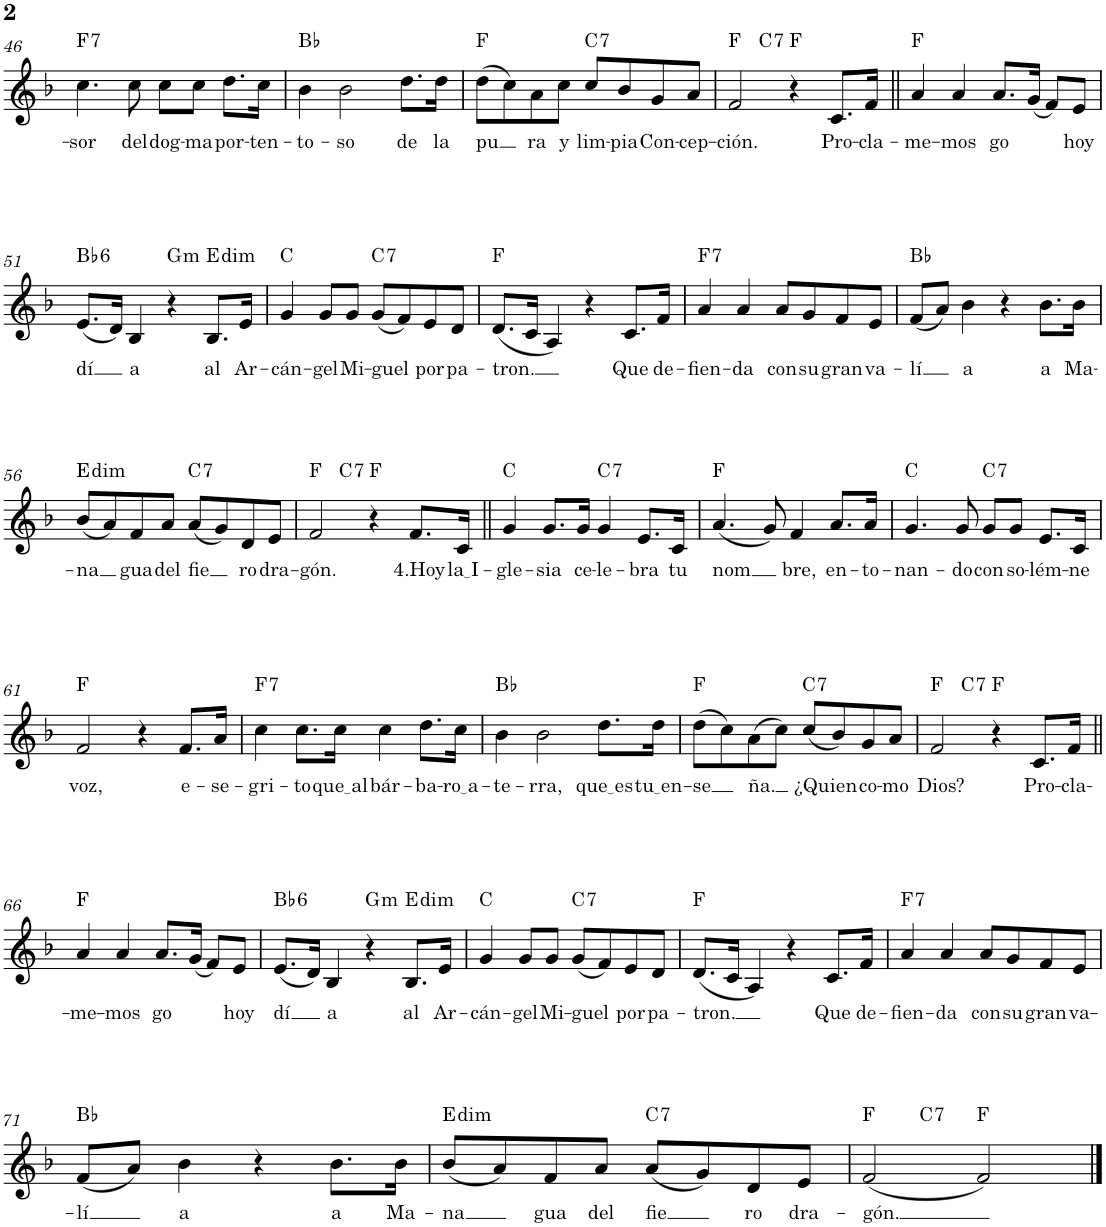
**kern	**text	**harte
*part1	*part1	*part1
*staff1	*staff1	*
*I"Soprano	*	*
*I'S.	*	*
!!LO:PB:g=z
*clefG2	*	*
*k[b-]	*	*
*M4/4	*	*
=46	=46	=46
!	!LO:LY:b	!LO:H:kt=7
4.cc\	-sor	F:7
!	!LO:LY:b	!
8cc\	del	.
!	!LO:LY:b	!
8cc\L	-dog-	.
!	!LO:LY:b	!
8cc\J	-ma	.
!	!LO:LY:b	!
8.dd\L	por-	.
!	!LO:LY:b	!
16cc\Jk	-ten-	.
=47	=47	=47
!	!LO:LY:b	!
4b-\	-to-	Bb:maj
!	!LO:LY:b	!
2b-\	-so	.
!	!LO:LY:b	!
8.dd\L	de	.
!	!LO:LY:b	!
16dd\Jk	la	.
=48	=48	=48
!	!LO:LY:b	!
(8dd\L	pu	F:maj
8cc\)	.	.
!	!LO:LY:b	!
8a\	ra	.
!	!LO:LY:b	!
8cc\J	y	.
!	!LO:LY:b	!LO:H:kt=7
8cc/L	lim-	C:7
!	!LO:LY:b	!
8b-/	-pia	.
!	!LO:LY:b	!
8g/	Con-	.
!	!LO:LY:b	!
8a/J	-cep-	.
=49	=49	=49
!	!LO:LY:b	!
*^	*	*
2f/	4ryy	-ción.	F:maj
!	!	!	!LO:H:kt=7
.	2.ryy	.	C:7
4r	.	.	F:maj
!	!	!LO:LY:b	!
8.c/L	.	Pro-	.
!	!	!LO:LY:b	!
16f/Jk	.	-cla-	.
=50||	=50||	=50||	=50||
!	!	!LO:LY:b	!
*v	*v	*	*
4a/	-me-	F:maj
!	!LO:LY:b	!
4a/	-mos	.
!	!LO:LY:b	!
8.a/L	-go	.
(16g/Jk	.	.
8f/L)	.	.
!	!LO:LY:b	!
8e/J	hoy	.
!!LO:LB:g=z
=51	=51	=51
!	!LO:LY:b	!LO:H:kt=6
(8.e/L	dí	Bb:maj6
16d/Jk)	.	.
!	!LO:LY:b	!
4B-/	a	.
!	!	!LO:H:kt=m
4r	.	G:min
!	!LO:LY:b	!LO:H:kt=dim
8.B-/L	al	E:dim
!	!LO:LY:b	!
16e/Jk	Ar-	.
=52	=52	=52
!	!LO:LY:b	!
4g/	-cán-	C:maj
!	!LO:LY:b	!
8g/L	-gel	.
!	!LO:LY:b	!
8g/J	Mi-	.
!	!LO:LY:b	!LO:H:kt=7
(8g/L	-guel	C:7
8f/)	.	.
!	!LO:LY:b	!
8e/	por	.
!	!LO:LY:b	!
8d/J	pa-	.
=53	=53	=53
!	!LO:LY:b	!
(8.d/L	-tron.	F:maj
16c/Jk	.	.
4A/)	.	.
4r	.	.
!	!LO:LY:b	!
8.c/L	Que	.
!	!LO:LY:b	!
16f/Jk	de-	.
=54	=54	=54
!	!LO:LY:b	!LO:H:kt=7
4a/	-fien-	F:7
!	!LO:LY:b	!
4a/	-da	.
!	!LO:LY:b	!
8a/L	con	.
!	!LO:LY:b	!
8g/	su	.
!	!LO:LY:b	!
8f/	gran	.
!	!LO:LY:b	!
8e/J	va-	.
=55	=55	=55
!	!LO:LY:b	!
(8f/L	-lí	Bb:maj
8a/J)	.	.
!	!LO:LY:b	!
4b-\	a	.
4r	.	.
!	!LO:LY:b	!
8.b-\L	a	.
!	!LO:LY:b	!
16b-\Jk	Ma-	.
!!LO:LB:g=z
=56	=56	=56
!	!LO:LY:b	!LO:H:kt=dim
(8b-/L	-na	E:dim
8a/)	.	.
!	!LO:LY:b	!
8f/	gua	.
!	!LO:LY:b	!
8a/J	del	.
!	!LO:LY:b	!LO:H:kt=7
(8a/L	fie	C:7
8g/)	.	.
!	!LO:LY:b	!
8d/	ro	.
!	!LO:LY:b	!
8e/J	dra-	.
=57	=57	=57
!	!LO:LY:b	!
*^	*	*
2f/	4ryy	-gón.	F:maj
!	!	!	!LO:H:kt=7
.	2.ryy	.	C:7
4r	.	.	F:maj
!	!	!LO:LY:b	!
8.f/L	.	4.Hoy	.
!	!	!LO:LY:b	!
16c/Jk	.	la I	.
=58||	=58||	=58||	=58||
!	!	!LO:LY:b	!
*v	*v	*	*
4g/	-gle-	C:maj
!	!LO:LY:b	!
8.g/L	-sia	.
!	!LO:LY:b	!
16g/Jk	ce-	.
!	!LO:LY:b	!LO:H:kt=7
4g/	-le-	C:7
!	!LO:LY:b	!
8.e/L	-bra	.
!	!LO:LY:b	!
16c/Jk	tu	.
=59	=59	=59
!	!LO:LY:b	!
(4.a/	nom	F:maj
8g/)	.	.
!	!LO:LY:b	!
4f/	bre,	.
!	!LO:LY:b	!
8.a/L	en-	.
!	!LO:LY:b	!
16a/Jk	-to-	.
=60	=60	=60
!	!LO:LY:b	!
4.g/	-nan-	C:maj
!	!LO:LY:b	!
8g/	-do	.
!	!LO:LY:b	!LO:H:kt=7
8g/L	con	C:7
!	!LO:LY:b	!
8g/J	so-	.
!	!LO:LY:b	!
8.e/L	-lém-	.
!	!LO:LY:b	!
16c/Jk	-ne	.
!!LO:LB:g=z
=61	=61	=61
!	!LO:LY:b	!
2f/	voz,	F:maj
4r	.	.
!	!LO:LY:b	!
8.f/L	e-	.
!	!LO:LY:b	!
16a/Jk	-se-	.
=62	=62	=62
!	!LO:LY:b	!LO:H:kt=7
4cc\	-gri-	F:7
!	!LO:LY:b	!
8.cc\L	-to	.
!	!LO:LY:b	!
16cc\Jk	que al	.
!	!LO:LY:b	!
4cc\	bár-	.
!	!LO:LY:b	!
8.dd\L	-ba-	.
!	!LO:LY:b	!
16cc\Jk	ro a	.
=63	=63	=63
!	!LO:LY:b	!
4b-\	-te-	Bb:maj
!	!LO:LY:b	!
2b-\	-rra,	.
!	!LO:LY:b	!
8.dd\L	que es	.
!	!LO:LY:b	!
16dd\Jk	tu en	.
=64	=64	=64
!	!LO:LY:b	!
(8dd\L	-se	F:maj
8cc\)	.	.
!	!LO:LY:b	!
(8a\	ña.	.
8cc\J)	.	.
!	!LO:LY:b	!LO:H:kt=7
(8cc/L	¿Quien	C:7
8b-/)	.	.
!	!LO:LY:b	!
8g/	co-	.
!	!LO:LY:b	!
8a/J	-mo	.
=65	=65	=65
!	!LO:LY:b	!
*^	*	*
2f/	4ryy	Dios?	F:maj
!	!	!	!LO:H:kt=7
.	2.ryy	.	C:7
4r	.	.	F:maj
!	!	!LO:LY:b	!
8.c/L	.	Pro-	.
!	!	!LO:LY:b	!
16f/Jk	.	-cla-	.
!!LO:LB:g=z	!!
=66||	=66||	=66||	=66||
!	!	!LO:LY:b	!
*v	*v	*	*
4a/	-me-	F:maj
!	!LO:LY:b	!
4a/	-mos	.
!	!LO:LY:b	!
8.a/L	-go	.
(16g/Jk	.	.
8f/L)	.	.
!	!LO:LY:b	!
8e/J	hoy	.
=67	=67	=67
!	!LO:LY:b	!LO:H:kt=6
(8.e/L	dí	Bb:maj6
16d/Jk)	.	.
!	!LO:LY:b	!
4B-/	a	.
!	!	!LO:H:kt=m
4r	.	G:min
!	!LO:LY:b	!LO:H:kt=dim
8.B-/L	al	E:dim
!	!LO:LY:b	!
16e/Jk	Ar-	.
=68	=68	=68
!	!LO:LY:b	!
4g/	-cán-	C:maj
!	!LO:LY:b	!
8g/L	-gel	.
!	!LO:LY:b	!
8g/J	Mi-	.
!	!LO:LY:b	!LO:H:kt=7
(8g/L	-guel	C:7
8f/)	.	.
!	!LO:LY:b	!
8e/	por	.
!	!LO:LY:b	!
8d/J	pa-	.
=69	=69	=69
!	!LO:LY:b	!
(8.d/L	-tron.	F:maj
16c/Jk	.	.
4A/)	.	.
4r	.	.
!	!LO:LY:b	!
8.c/L	Que	.
!	!LO:LY:b	!
16f/Jk	de-	.
=70	=70	=70
!	!LO:LY:b	!LO:H:kt=7
4a/	-fien-	F:7
!	!LO:LY:b	!
4a/	-da	.
!	!LO:LY:b	!
8a/L	con	.
!	!LO:LY:b	!
8g/	su	.
!	!LO:LY:b	!
8f/	gran	.
!	!LO:LY:b	!
8e/J	va-	.
!!LO:LB:g=z
=71	=71	=71
!	!LO:LY:b	!
(8f/L	-lí	Bb:maj
8a/J)	.	.
!	!LO:LY:b	!
4b-\	a	.
4r	.	.
!	!LO:LY:b	!
8.b-\L	a	.
!	!LO:LY:b	!
16b-\Jk	Ma-	.
=72	=72	=72
!	!LO:LY:b	!LO:H:kt=dim
(8b-/L	-na	E:dim
8a/)	.	.
!	!LO:LY:b	!
8f/	gua	.
!	!LO:LY:b	!
8a/J	del	.
!	!LO:LY:b	!LO:H:kt=7
(8a/L	fie	C:7
8g/)	.	.
!	!LO:LY:b	!
8d/	ro	.
!	!LO:LY:b	!
8e/J	dra-	.
=73	=73	=73
!	!LO:LY:b	!
*^	*	*
(2f/	4ryy	-gón.	F:maj
!	!	!	!LO:H:kt=7
.	2.ryy	.	C:7
2f/)	.	.	F:maj
*v	*v	*	*
==	==	==
*-	*-	*-
